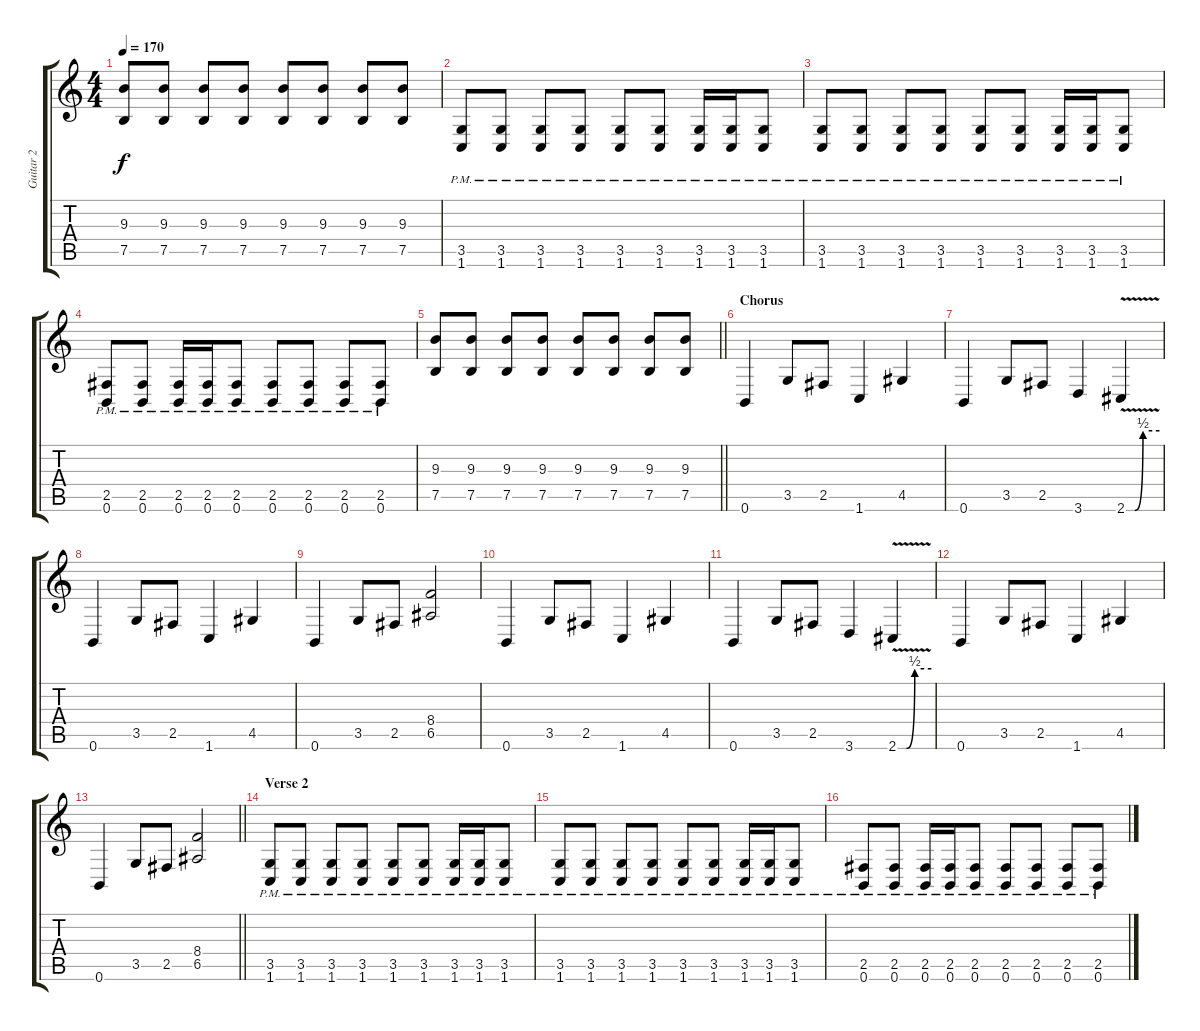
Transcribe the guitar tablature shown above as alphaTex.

\track ("Guitar 2" "Guitar 2") {instrument distortionguitar}
\staff {score tabs}
\tuning (B3 Gb3 D3 A2 E2 B1) {hide}
\ts (4 4)
\tempo 170
\clef g2
\ks c
(9.3 7.5).8{dy f} (9.3 7.5).8 (9.3 7.5).8 (9.3 7.5).8 (9.3 7.5).8 (9.3 7.5).8 (9.3 7.5).8 (9.3 7.5).8 |
(3.5{pm} 1.6{pm}).8 (3.5{pm} 1.6{pm}).8 (3.5{pm} 1.6{pm}).8 (3.5{pm} 1.6{pm}).8 (3.5{pm} 1.6{pm}).8 (3.5{pm} 1.6{pm}).8 (3.5{pm} 1.6{pm}).16 (3.5{pm} 1.6{pm}).16 (3.5{pm} 1.6{pm}).8 |
(3.5{pm} 1.6{pm}).8 (3.5{pm} 1.6{pm}).8 (3.5{pm} 1.6{pm}).8 (3.5{pm} 1.6{pm}).8 (3.5{pm} 1.6{pm}).8 (3.5{pm} 1.6{pm}).8 (3.5{pm} 1.6{pm}).16 (3.5{pm} 1.6{pm}).16 (3.5{pm} 1.6{pm}).8 |
(2.5{pm} 0.6{pm}).8 (2.5{pm} 0.6{pm}).8 (2.5{pm} 0.6{pm}).16 (2.5{pm} 0.6{pm}).16 (2.5{pm} 0.6{pm}).8 (2.5{pm} 0.6{pm}).8 (2.5{pm} 0.6{pm}).8 (2.5{pm} 0.6{pm}).8 (2.5{pm} 0.6{pm}).8 |
\barLineRight lightlight
(9.3 7.5).8 (9.3 7.5).8 (9.3 7.5).8 (9.3 7.5).8 (9.3 7.5).8 (9.3 7.5).8 (9.3 7.5).8 (9.3 7.5).8 |
\section ("" "Chorus")
0.6.4 3.5.8 2.5.8 1.6.4 4.5.4 |
0.6.4 3.5.8 2.5.8 3.6.4 2.6{be (custom 0 0 15 0 30 2 60 2) v}.4 |
0.6.4 3.5.8 2.5.8 1.6.4 4.5.4 |
0.6.4 3.5.8 2.5.8 (8.4 6.5).2 |
0.6.4 3.5.8 2.5.8 1.6.4 4.5.4 |
0.6.4 3.5.8 2.5.8 3.6.4 2.6{be (custom 0 0 15 0 30 2 60 2) v}.4 |
0.6.4 3.5.8 2.5.8 1.6.4 4.5.4 |
\barLineRight lightlight
0.6.4 3.5.8 2.5.8 (8.4 6.5).2 |
\section ("" "Verse 2")
(3.5{pm} 1.6{pm}).8 (3.5{pm} 1.6{pm}).8 (3.5{pm} 1.6{pm}).8 (3.5{pm} 1.6{pm}).8 (3.5{pm} 1.6{pm}).8 (3.5{pm} 1.6{pm}).8 (3.5{pm} 1.6{pm}).16 (3.5{pm} 1.6{pm}).16 (3.5{pm} 1.6{pm}).8 |
(3.5{pm} 1.6{pm}).8 (3.5{pm} 1.6{pm}).8 (3.5{pm} 1.6{pm}).8 (3.5{pm} 1.6{pm}).8 (3.5{pm} 1.6{pm}).8 (3.5{pm} 1.6{pm}).8 (3.5{pm} 1.6{pm}).16 (3.5{pm} 1.6{pm}).16 (3.5{pm} 1.6{pm}).8 |
(2.5{pm} 0.6{pm}).8 (2.5{pm} 0.6{pm}).8 (2.5{pm} 0.6{pm}).16 (2.5{pm} 0.6{pm}).16 (2.5{pm} 0.6{pm}).8 (2.5{pm} 0.6{pm}).8 (2.5{pm} 0.6{pm}).8 (2.5{pm} 0.6{pm}).8 (2.5{pm} 0.6{pm}).8
